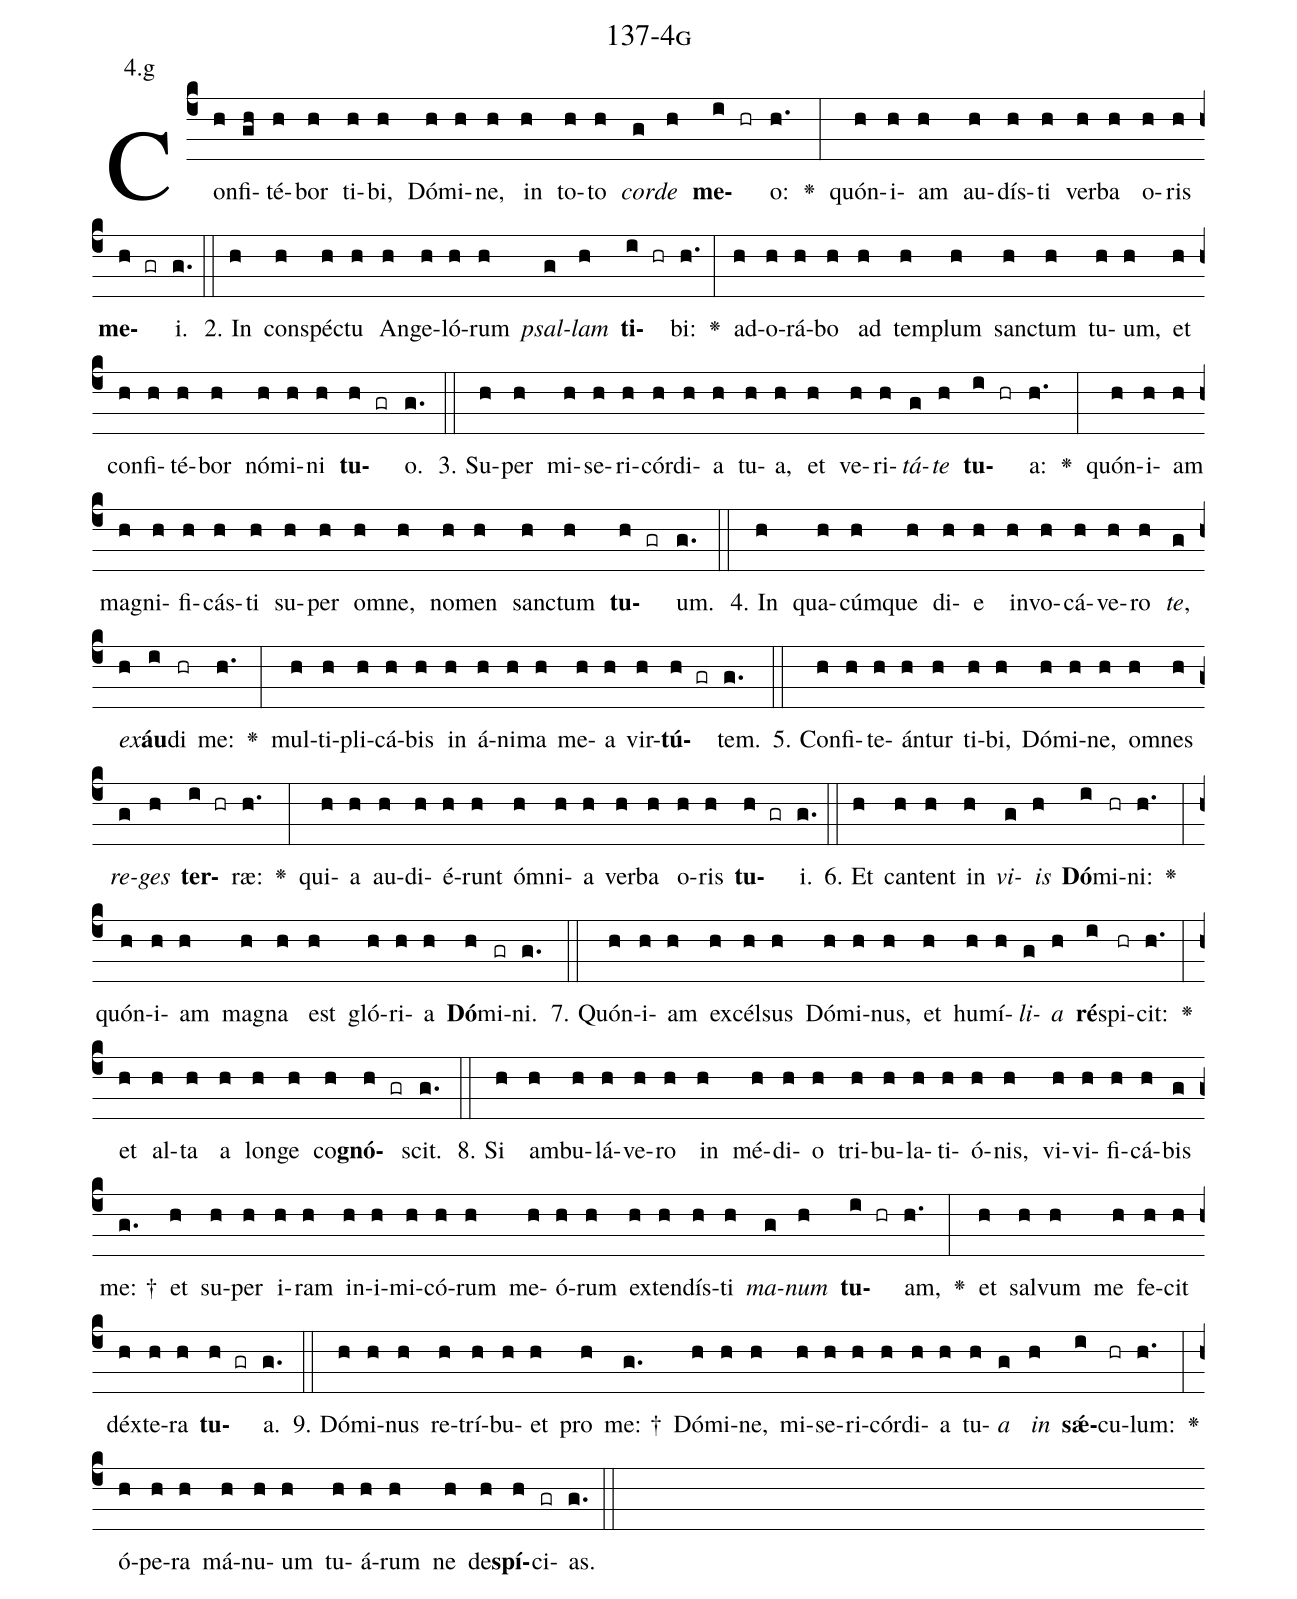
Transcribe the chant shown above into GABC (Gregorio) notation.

name: 137-4g;
annotation: 4.g;
%%
(c4)Con(h)fi(gh)té(h)bor(h) ti(h)bi,(h) Dó(h)mi(h)ne,(h) in(h) to(h)to(h) <i>cor</i>(g)<i>de</i>(h) <b>me</b>(i hr)o:(h.) <v>\greheightstar</v>(:) quón(h)i(h)am(h) au(h)dís(h)ti(h) ver(h)ba(h) o(h)ris(h) <b>me</b>(h gr)i.(g.) (::)
2. In(h) con(h)spéc(h)tu(h) An(h)ge(h)ló(h)rum(h) <i>psal</i>(g)<i>lam</i>(h) <b>ti</b>(i hr)bi:(h.) <v>\greheightstar</v>(:) ad(h)o(h)rá(h)bo(h) ad(h) tem(h)plum(h) sanc(h)tum(h) tu(h)um,(h) et(h) con(h)fi(h)té(h)bor(h) nó(h)mi(h)ni(h) <b>tu</b>(h gr)o.(g.) (::)
3. Su(h)per(h) mi(h)se(h)ri(h)cór(h)di(h)a(h) tu(h)a,(h) et(h) ve(h)ri(h)<i>tá</i>(g)<i>te</i>(h) <b>tu</b>(i hr)a:(h.) <v>\greheightstar</v>(:) quón(h)i(h)am(h) ma(h)gni(h)fi(h)cás(h)ti(h) su(h)per(h) om(h)ne,(h) no(h)men(h) sanc(h)tum(h) <b>tu</b>(h gr)um.(g.) (::)
4. In(h) qua(h)cúm(h)que(h) di(h)e(h) in(h)vo(h)cá(h)ve(h)ro(h) <i>te</i>,(g) <i>ex</i>(h)<b>áu</b>(i)di(hr) me:(h.) <v>\greheightstar</v>(:) mul(h)ti(h)pli(h)cá(h)bis(h) in(h) á(h)ni(h)ma(h) me(h)a(h) vir(h)<b>tú</b>(h gr)tem.(g.) (::)
5. Con(h)fi(h)te(h)án(h)tur(h) ti(h)bi,(h) Dó(h)mi(h)ne,(h) om(h)nes(h) <i>re</i>(g)<i>ges</i>(h) <b>ter</b>(i hr)ræ:(h.) <v>\greheightstar</v>(:) qui(h)a(h) au(h)di(h)é(h)runt(h) óm(h)ni(h)a(h) ver(h)ba(h) o(h)ris(h) <b>tu</b>(h gr)i.(g.) (::)
6. Et(h) can(h)tent(h) in(h) <i>vi</i>(g)<i>is</i>(h) <b>Dó</b>(i)mi(hr)ni:(h.) <v>\greheightstar</v>(:) quón(h)i(h)am(h) ma(h)gna(h) est(h) gló(h)ri(h)a(h) <b>Dó</b>(h)mi(gr)ni.(g.) (::)
7. Quón(h)i(h)am(h) ex(h)cél(h)sus(h) Dó(h)mi(h)nus,(h) et(h) hu(h)mí(h)<i>li</i>(g)<i>a</i>(h) <b>ré</b>(i)spi(hr)cit:(h.) <v>\greheightstar</v>(:) et(h) al(h)ta(h) a(h) lon(h)ge(h) co(h)<b>gnó</b>(h gr)scit.(g.) (::)
8. Si(h) am(h)bu(h)lá(h)ve(h)ro(h) in(h) mé(h)di(h)o(h) tri(h)bu(h)la(h)ti(h)ó(h)nis,(h) vi(h)vi(h)fi(h)cá(h)bis(g) me: †(g.) et(h) su(h)per(h) i(h)ram(h) in(h)i(h)mi(h)có(h)rum(h) me(h)ó(h)rum(h) ex(h)ten(h)dís(h)ti(h) <i>ma</i>(g)<i>num</i>(h) <b>tu</b>(i hr)am,(h.) <v>\greheightstar</v>(:) et(h) sal(h)vum(h) me(h) fe(h)cit(h) déx(h)te(h)ra(h) <b>tu</b>(h gr)a.(g.) (::)
9. Dó(h)mi(h)nus(h) re(h)trí(h)bu(h)et(h) pro(h) me: †(g.) Dó(h)mi(h)ne,(h) mi(h)se(h)ri(h)cór(h)di(h)a(h) tu(h)<i>a</i>(g) <i>in</i>(h) <b>sǽ</b>(i)cu(hr)lum:(h.) <v>\greheightstar</v>(:) ó(h)pe(h)ra(h) má(h)nu(h)um(h) tu(h)á(h)rum(h) ne(h) de(h)<b>spí</b>(h)ci(gr)as.(g.) (::)
